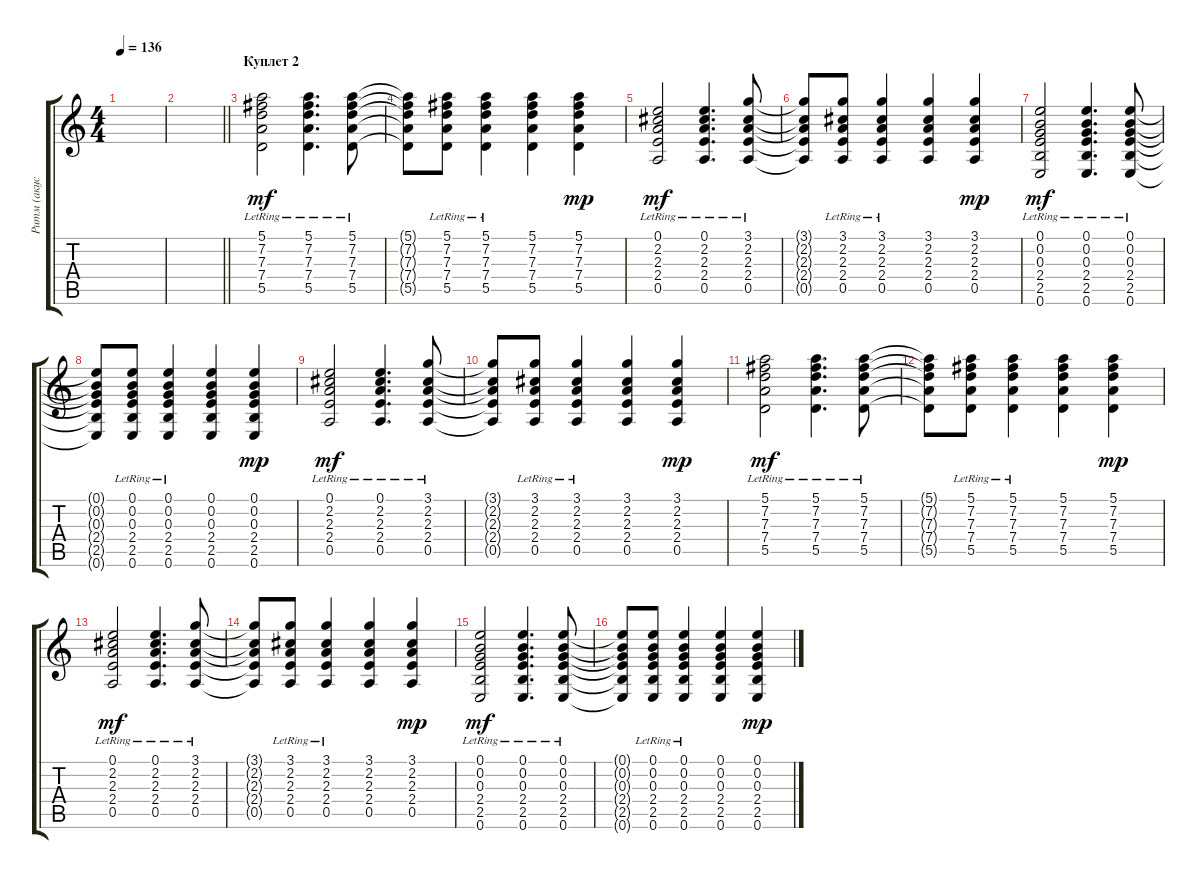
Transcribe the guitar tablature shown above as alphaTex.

\track ("Ритм (акустика)" "Ритм (акус") {instrument acousticguitarsteel}
\staff {score tabs}
\tuning (E4 B3 G3 D3 A2 E2) {hide}
\ts (4 4)
\tempo 136
\clef g2
\ks c
|
\barLineRight lightlight
|
\section ("" "Куплет 2")
(5.1{lr} 7.2{lr} 7.3{lr} 7.4{lr} 5.5{lr}).2{dy mf} (5.1{lr} 7.2{lr} 7.3{lr} 7.4{lr} 5.5{lr}).4{d} (5.1{lr} 7.2{lr} 7.3{lr} 7.4{lr} 5.5{lr}).8 |
(5.1{t} 7.2{t} 7.3{t} 7.4{t} 5.5{t}).8 (5.1{lr} 7.2{lr} 7.3{lr} 7.4{lr} 5.5{lr}).8 (5.1{lr} 7.2{lr} 7.3{lr} 7.4{lr} 5.5{lr}).4 (5.1 7.2 7.3 7.4 5.5).4 (5.1 7.2 7.3 7.4 5.5).4{dy mp} |
(0.1 2.2 2.3 2.4{lr} 0.5).2{dy mf} (0.1 2.2 2.3 2.4{lr} 0.5).4{d} (3.1 2.2 2.3 2.4{lr} 0.5).8 |
(3.1{t} 2.2{t} 2.3{t} 2.4{t} 0.5{t}).8 (3.1 2.2 2.3 2.4{lr} 0.5).8 (3.1 2.2 2.3 2.4{lr} 0.5).4 (3.1 2.2 2.3 2.4 0.5).4 (3.1 2.2 2.3 2.4 0.5).4{dy mp} |
(0.1{lr} 0.2 0.3 2.4 2.5 0.6).2{dy mf} (0.1{lr} 0.2 0.3 2.4 2.5 0.6).4{d} (0.1{lr} 0.2 0.3 2.4 2.5 0.6).8 |
(0.1{t} 0.2{t} 0.3{t} 2.4{t} 2.5{t} 0.6{t}).8 (0.1{lr} 0.2 0.3 2.4 2.5 0.6).8 (0.1{lr} 0.2 0.3 2.4 2.5 0.6).4 (0.1 0.2 0.3 2.4 2.5 0.6).4 (0.1 0.2 0.3 2.4 2.5 0.6).4{dy mp} |
(0.1 2.2 2.3 2.4{lr} 0.5).2{dy mf} (0.1 2.2 2.3 2.4{lr} 0.5).4{d} (3.1 2.2 2.3 2.4{lr} 0.5).8 |
(3.1{t} 2.2{t} 2.3{t} 2.4{t} 0.5{t}).8 (3.1 2.2 2.3 2.4{lr} 0.5).8 (3.1 2.2 2.3 2.4{lr} 0.5).4 (3.1 2.2 2.3 2.4 0.5).4 (3.1 2.2 2.3 2.4 0.5).4{dy mp} |
(5.1{lr} 7.2{lr} 7.3{lr} 7.4{lr} 5.5{lr}).2{dy mf} (5.1{lr} 7.2{lr} 7.3{lr} 7.4{lr} 5.5{lr}).4{d} (5.1{lr} 7.2{lr} 7.3{lr} 7.4{lr} 5.5{lr}).8 |
(5.1{t} 7.2{t} 7.3{t} 7.4{t} 5.5{t}).8 (5.1{lr} 7.2{lr} 7.3{lr} 7.4{lr} 5.5{lr}).8 (5.1{lr} 7.2{lr} 7.3{lr} 7.4{lr} 5.5{lr}).4 (5.1 7.2 7.3 7.4 5.5).4 (5.1 7.2 7.3 7.4 5.5).4{dy mp} |
(0.1 2.2 2.3 2.4{lr} 0.5).2{dy mf} (0.1 2.2 2.3 2.4{lr} 0.5).4{d} (3.1 2.2 2.3 2.4{lr} 0.5).8 |
(3.1{t} 2.2{t} 2.3{t} 2.4{t} 0.5{t}).8 (3.1 2.2 2.3 2.4{lr} 0.5).8 (3.1 2.2 2.3 2.4{lr} 0.5).4 (3.1 2.2 2.3 2.4 0.5).4 (3.1 2.2 2.3 2.4 0.5).4{dy mp} |
(0.1{lr} 0.2 0.3 2.4 2.5 0.6).2{dy mf} (0.1{lr} 0.2 0.3 2.4 2.5 0.6).4{d} (0.1{lr} 0.2 0.3 2.4 2.5 0.6).8 |
(0.1{t} 0.2{t} 0.3{t} 2.4{t} 2.5{t} 0.6{t}).8 (0.1{lr} 0.2 0.3 2.4 2.5 0.6).8 (0.1{lr} 0.2 0.3 2.4 2.5 0.6).4 (0.1 0.2 0.3 2.4 2.5 0.6).4 (0.1 0.2 0.3 2.4 2.5 0.6).4{dy mp}
